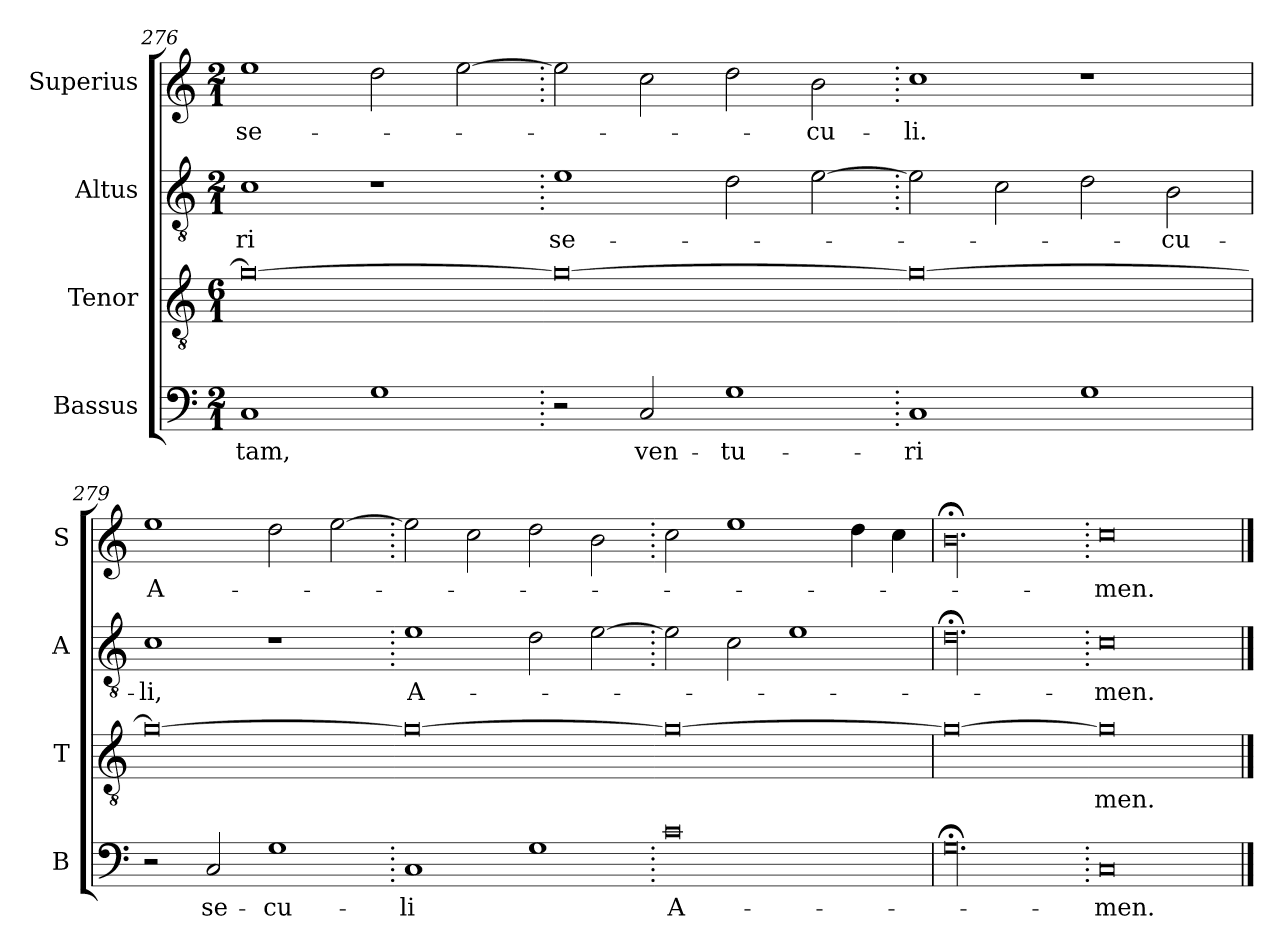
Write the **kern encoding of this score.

**kern	**text	**kern	**text	**kern	**text	**kern	**text
*part4	*part4	*part3	*part3	*part2	*part2	*part1	*part1
*staff4	*staff4	*staff3	*staff3	*staff2	*staff2	*staff1	*staff1
*I"Bassus	*	*I"Tenor	*	*I"Altus	*	*I"Superius	*
*I'B	*	*I'T	*	*I'A	*	*I'S	*
*clefF4	*	*clefGv2	*	*clefGv2	*	*clefG2	*
*k[]	*	*k[]	*	*k[]	*	*k[]	*
*M2/1	*	*M6/1	*	*M2/1	*	*M2/1	*
=276	=276	=276	=276	=276	=276	=276	=276
1C	-tam,	0g_	.	1c	-ri	1ee	se-
1G	.	.	.	1r	.	2dd\	.
.	.	.	.	.	.	[2ee\	.
=277.	=277.	=277-	=277.	=277.	=277.	=277.	=277.
2r	.	0g_	.	1e	se-	2ee\]	.
2C/	ven-	.	.	.	.	2cc\	.
1G	-tu-	.	.	2d\	.	2dd\	.
.	.	.	.	[2e\	.	2b\	-cu-
=278.	=278.	=278-	=278.	=278.	=278.	=278.	=278.
1C	-ri	0g_	.	2e\]	.	1cc	-li.
.	.	.	.	2c\	.	.	.
1G	.	.	.	2d\	.	1r	.
.	.	.	.	2B\	-cu-	.	.
=279	=279	=279	=279	=279	=279	=279	=279
2r	.	0g_	.	1c	-li,	1ee	A-
2C/	se-	.	.	.	.	.	.
1G	-cu-	.	.	1r	.	2dd\	.
.	.	.	.	.	.	[2ee\	.
=280.	=280.	=280-	=280.	=280.	=280.	=280.	=280.
1C	-li	0g_	.	1e	A-	2ee\]	.
.	.	.	.	.	.	2cc\	.
1G	.	.	.	2d\	.	2dd\	.
.	.	.	.	[2e\	.	2b\	.
=281.	=281.	=281-	=281.	=281.	=281.	=281.	=281.
0c	A-	0g_	.	2e\]	.	2cc\	.
.	.	.	.	2c\	.	1ee	.
.	.	.	.	1e	.	.	.
.	.	.	.	.	.	4dd\	.
.	.	.	.	.	.	4cc\	.
=282	=282	=282	=282	=282	=282	=282	=282
!LO:N:vis=00.	!	!	!	!LO:N:vis=00.	!	!LO:N:vis=00.	!
0G;<	.	0g_	.	0d;<	.	0b;<	.
=283.	=283.	=283-	=283.	=283.	=283.	=283.	=283.
0C	-men.	0g]	-men.	0c	-men.	0cc	-men.
==	==	==	==	==	==	==	==
*-	*-	*-	*-	*-	*-	*-	*-
